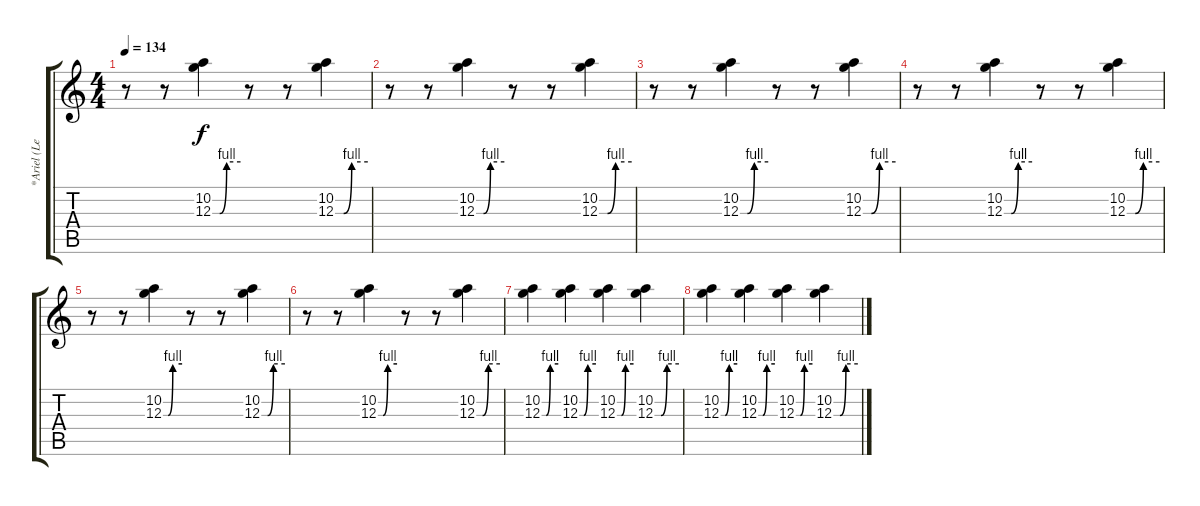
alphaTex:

\track ("*Ariel (Lead Guitar)]" "*Ariel (Le") {instrument overdrivenguitar}
\staff {score tabs}
\tuning (E4 B3 G3 D3 A2 E2) {hide}
\ts (4 4)
\tempo 134
\clef g2
\ks c
r.8{dy f} r.8 (10.2 12.3{be (custom 0 0 15 0 30 4 60 4)}).4 r.8 r.8 (10.2 12.3{be (custom 0 0 15 0 30 4 60 4)}).4 |
r.8 r.8 (10.2 12.3{be (custom 0 0 15 0 30 4 60 4)}).4 r.8 r.8 (10.2 12.3{be (custom 0 0 15 0 30 4 60 4)}).4 |
r.8 r.8 (10.2 12.3{be (custom 0 0 10 0 15 0 30 4 60 4)}).4 r.8 r.8 (10.2 12.3{be (custom 0 0 15 0 30 4 60 4)}).4 |
r.8 r.8 (10.2 12.3{be (custom 0 0 15 0 30 4 60 4)}).4 r.8 r.8 (10.2 12.3{be (custom 0 0 15 0 30 4 60 4)}).4 |
r.8 r.8 (10.2 12.3{be (custom 0 0 15 0 30 4 60 4)}).4 r.8 r.8 (10.2 12.3{be (custom 0 0 15 0 30 4 60 4)}).4 |
r.8 r.8 (10.2 12.3{be (custom 0 0 15 0 30 4 60 4)}).4 r.8 r.8 (10.2 12.3{be (custom 0 0 15 0 30 4 60 4)}).4 |
(10.2 12.3{be (custom 0 0 15 0 30 4 60 4)}).4{volume 0 balance 16} (10.2 12.3{be (custom 0 0 15 0 30 4 60 4)}).4{balance 0} (10.2 12.3{be (custom 0 0 15 0 30 4 60 4)}).4{balance 16} (10.2 12.3{be (custom 0 0 15 0 30 4 60 4)}).4{balance 0} |
(10.2 12.3{be (custom 0 0 15 0 30 4 60 4)}).4{balance 16} (10.2 12.3{be (custom 0 0 15 0 30 4 60 4)}).4{balance 0} (10.2 12.3{be (custom 0 0 15 0 30 4 60 4)}).4{balance 16} (10.2 12.3{be (custom 0 0 15 0 30 4 60 4)}).4{balance 0}
